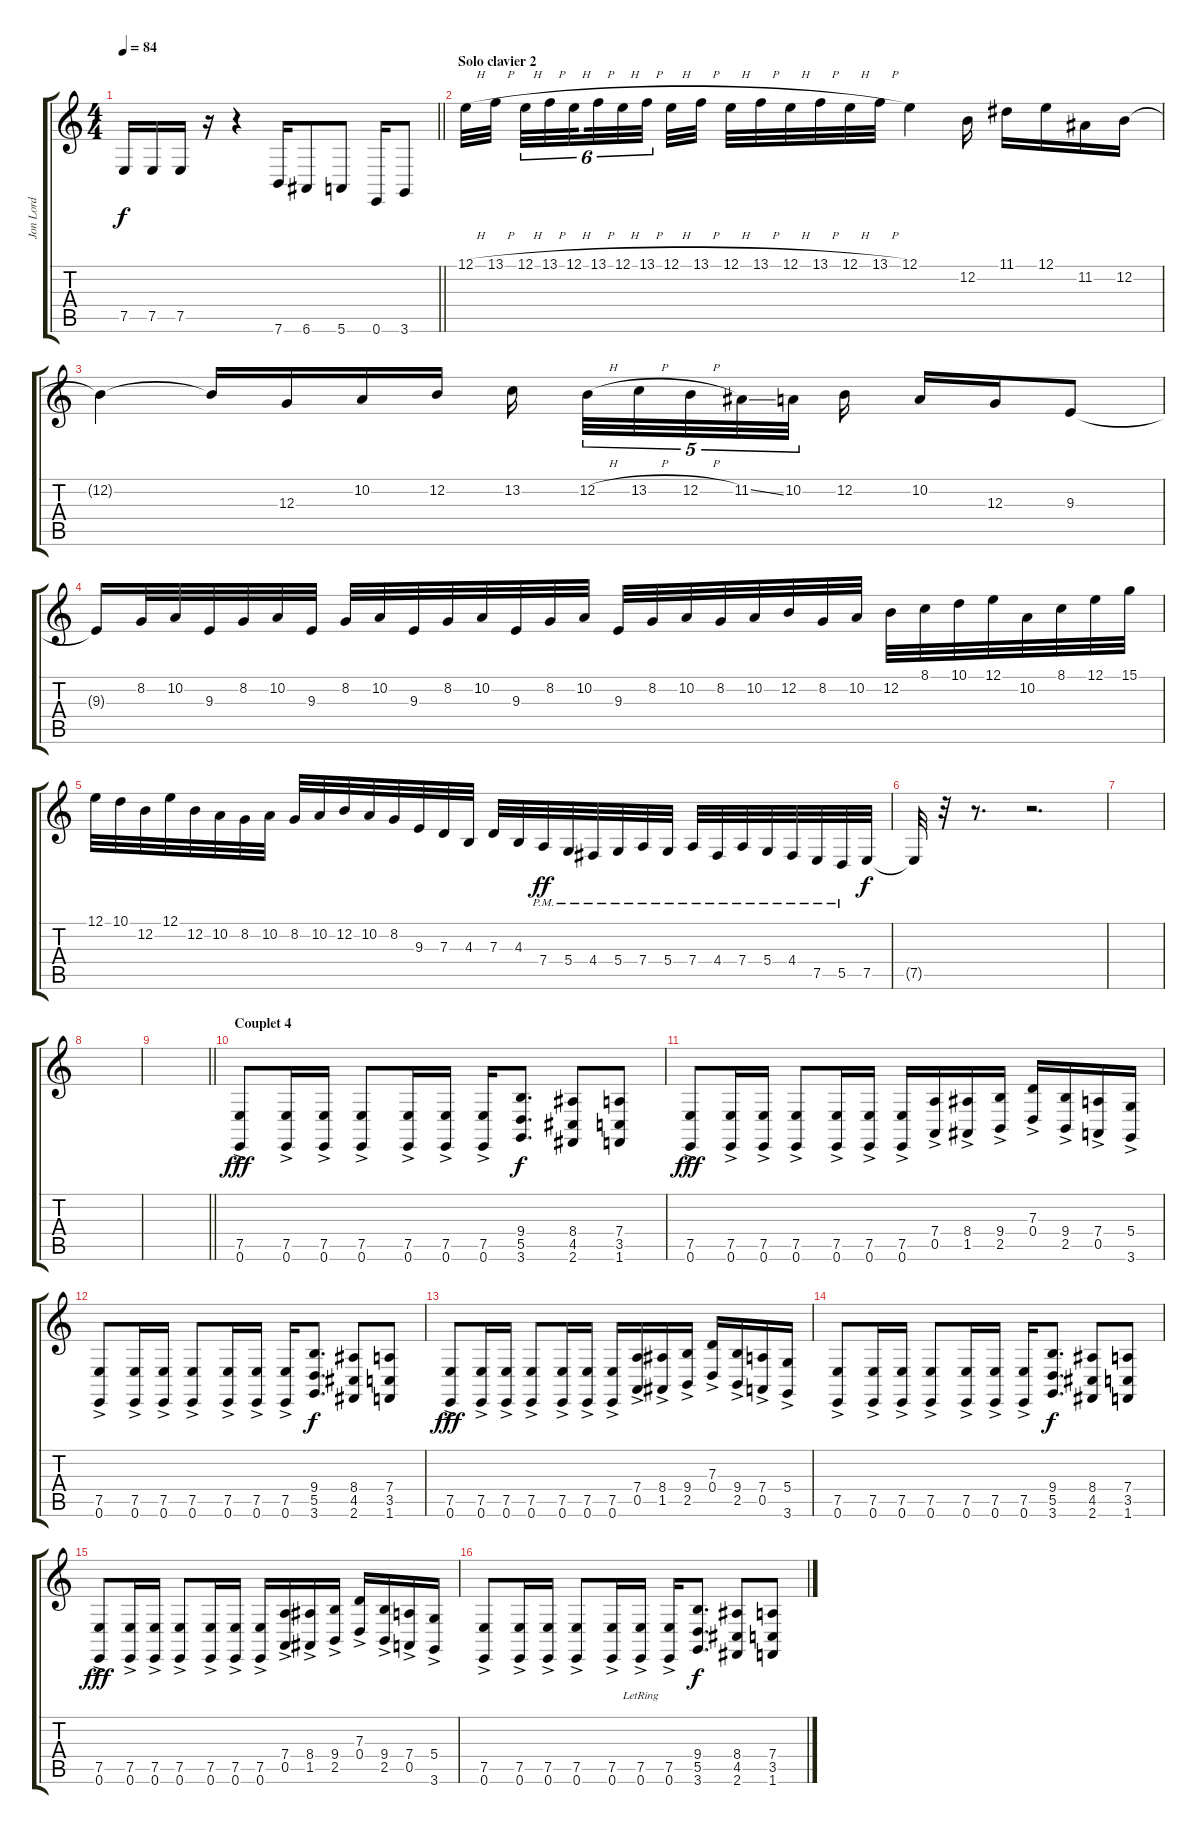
\track ("Jon Lord" "Jon Lord") {instrument drawbarorgan}
\staff {score tabs}
\tuning (E4 B3 G3 D3 A2 E2) {hide}
\ts (4 4)
\tempo 84
\clef g2
\barLineRight lightlight
\ks c
7.5.16{dy f} 7.5.16 7.5.16 r.16 r.4 7.6.16 6.6.8 5.6.8 0.6.16 3.6.8 |
\section ("" "Solo clavier 2")
12.1{h}.32{volume 15 instrument churchorgan} 13.1{h}.32{beam splitsecondary} 12.1{h}.32{tu (6 4)} 13.1{h}.32{tu (6 4)} 12.1{h}.32{tu (6 4) beam splitsecondary} 13.1{h}.32{tu (6 4)} 12.1{h}.32{tu (6 4)} 13.1{h}.32{tu (6 4) beam splitsecondary} 12.1{h}.32 13.1{h}.32 12.1{h}.32 13.1{h}.32 12.1{h}.32 13.1{h}.32 12.1{h}.32 13.1{h}.32 12.1.4 12.2.16{volume 9 instrument drawbarorgan} 11.1.16 12.1.16 11.2.16 12.2.16 |
12.2{t}.4 12.2{t}.16 12.3.16 10.2.16 12.2.16 13.2.16{beam splitsecondary} 12.2{h}.32{tu (5 4)} 13.2{h}.32{tu (5 4)} 12.2{h}.32{tu (5 4)} 11.2{ss}.32{tu (5 4)} 10.2.32{tu (5 4) beam splitsecondary} 12.2.16 10.2.16 12.3.16 9.3.8 |
9.3{t}.16 8.2.32 10.2.32 9.3.32 8.2.32 10.2.32 9.3.32 8.2.32 10.2.32 9.3.32 8.2.32 10.2.32 9.3.32 8.2.32 10.2.32 9.3.32 8.2.32 10.2.32 8.2.32 10.2.32 12.2.32 8.2.32 10.2.32 12.2.32 8.1.32 10.1.32 12.1.32 10.2.32 8.1.32 12.1.32 15.1.32 |
12.1.32 10.1.32 12.2.32 12.1.32 12.2.32 10.2.32 8.2.32 10.2.32 8.2.32 10.2.32 12.2.32 10.2.32 8.2.32 9.3.32 7.3.32 4.3.32 7.3.32 4.3.32 7.4{pm}.32{dy ff} 5.4{pm}.32 4.4{pm}.32 5.4{pm}.32 7.4{pm}.32 5.4{pm}.32 7.4{pm}.32 4.4{pm}.32 7.4{pm}.32 5.4{pm}.32 4.4{pm}.32 7.5{pm}.32 5.5{pm}.32 7.5.32{dy f} |
7.5{t}.32 r.32 r.8{d} r.2{d} |
|
|
\barLineRight lightlight
|
\section ("" "Couplet 4 ")
(7.5{ac} 0.6).8{dy fff volume 6 instrument oboe} (7.5{ac} 0.6).16 (7.5{ac} 0.6).16 (7.5{ac} 0.6).8 (7.5{ac} 0.6).16 (7.5{ac} 0.6).16 (7.5{ac} 0.6).16 (9.4 5.5 3.6).8{d dy f} (8.4 4.5 2.6).8 (7.4 3.5 1.6).8 |
(7.5{ac} 0.6).8{dy fff} (7.5{ac} 0.6).16 (7.5{ac} 0.6).16 (7.5{ac} 0.6).8 (7.5{ac} 0.6).16 (7.5{ac} 0.6).16 (7.5{ac} 0.6).16 (7.4{ac} 0.5).16 (8.4{ac} 1.5).16 (9.4{ac} 2.5).16 (7.3{ac} 0.4).16 (9.4{ac} 2.5).16 (7.4{ac} 0.5).16 (5.4{ac} 3.6).16 |
(7.5{ac} 0.6).8 (7.5{ac} 0.6).16 (7.5{ac} 0.6).16 (7.5{ac} 0.6).8 (7.5{ac} 0.6).16 (7.5{ac} 0.6).16 (7.5{ac} 0.6).16 (9.4 5.5 3.6).8{d dy f} (8.4 4.5 2.6).8 (7.4 3.5 1.6).8 |
(7.5{ac} 0.6).8{dy fff} (7.5{ac} 0.6).16 (7.5{ac} 0.6).16 (7.5{ac} 0.6).8 (7.5{ac} 0.6).16 (7.5{ac} 0.6).16 (7.5{ac} 0.6).16 (7.4{ac} 0.5).16 (8.4{ac} 1.5).16 (9.4{ac} 2.5).16 (7.3{ac} 0.4).16 (9.4{ac} 2.5).16 (7.4{ac} 0.5).16 (5.4{ac} 3.6).16 |
(7.5{ac} 0.6).8 (7.5{ac} 0.6).16 (7.5{ac} 0.6).16 (7.5{ac} 0.6).8 (7.5{ac} 0.6).16 (7.5{ac} 0.6).16 (7.5{ac} 0.6).16 (9.4 5.5 3.6).8{d dy f} (8.4 4.5 2.6).8 (7.4 3.5 1.6).8 |
(7.5{ac} 0.6).8{dy fff} (7.5{ac} 0.6).16 (7.5{ac} 0.6).16 (7.5{ac} 0.6).8 (7.5{ac} 0.6).16 (7.5{ac} 0.6).16 (7.5{ac} 0.6).16 (7.4{ac} 0.5).16 (8.4{ac} 1.5).16 (9.4{ac} 2.5).16 (7.3{ac} 0.4).16 (9.4{ac} 2.5).16 (7.4{ac} 0.5).16 (5.4{ac} 3.6).16 |
(7.5{ac} 0.6).8 (7.5{ac} 0.6).16 (7.5{ac} 0.6).16 (7.5{ac} 0.6).8 (7.5{ac} 0.6).16 (7.5{ac lr} 0.6).16 (7.5{ac} 0.6).16 (9.4 5.5 3.6).8{d dy f} (8.4 4.5 2.6).8 (7.4 3.5 1.6).8
